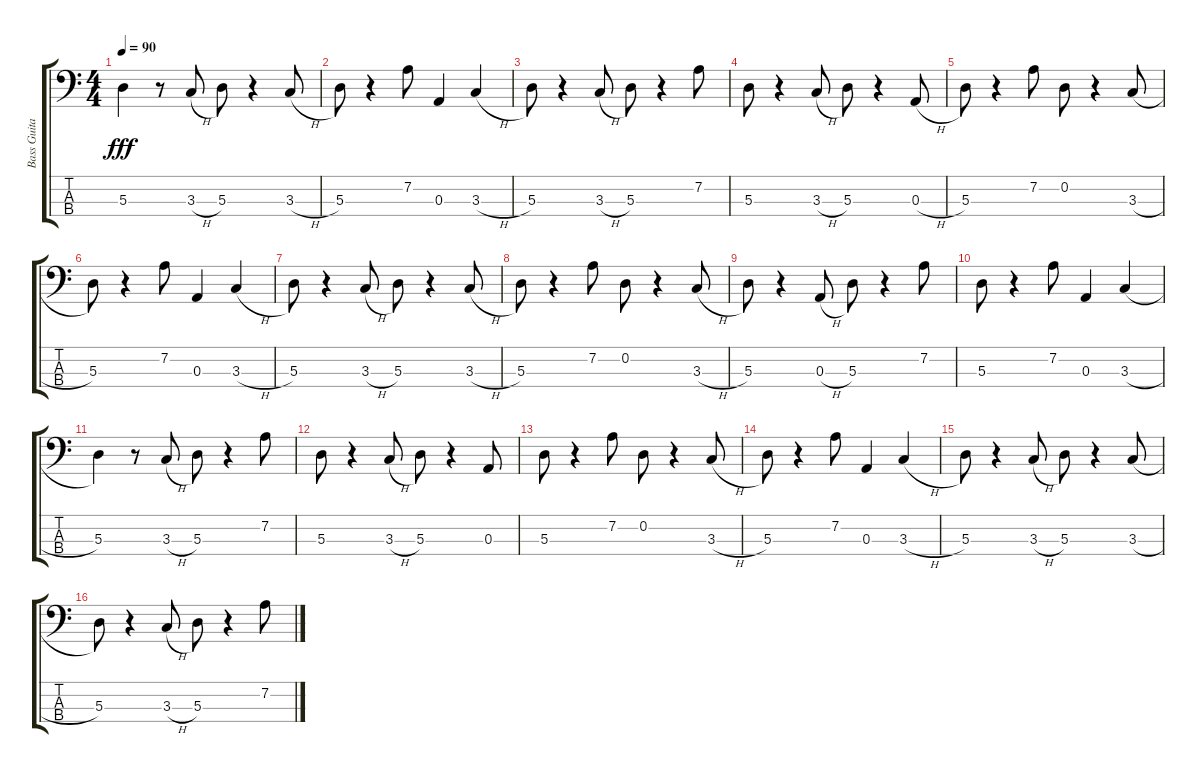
\track ("Bass Guitar" "Bass Guita") {instrument fretlessbass}
\staff {score tabs}
\tuning (G2 D2 A1 E1) {hide}
\ts (4 4)
\tempo 90
\clef f4
\ks c
5.3.4{dy fff} r.8 3.3{h}.8 5.3.8 r.4 3.3{h}.8 |
5.3.8 r.4 7.2.8 0.3.4 3.3{h}.4 |
5.3.8 r.4 3.3{h}.8 5.3.8 r.4 7.2.8 |
5.3.8 r.4 3.3{h}.8 5.3.8 r.4 0.3{h}.8 |
5.3.8 r.4 7.2.8 0.2.8 r.4 3.3{h}.8 |
5.3.8 r.4 7.2.8 0.3.4 3.3{h}.4 |
5.3.8 r.4 3.3{h}.8 5.3.8 r.4 3.3{h}.8 |
5.3.8 r.4 7.2.8 0.2.8 r.4 3.3{h}.8 |
5.3.8 r.4 0.3{h}.8 5.3.8 r.4 7.2.8 |
5.3.8 r.4 7.2.8 0.3.4 3.3{h}.4 |
5.3.4 r.8 3.3{h}.8 5.3.8 r.4 7.2.8 |
5.3.8 r.4 3.3{h}.8 5.3.8 r.4 0.3.8 |
5.3.8 r.4 7.2.8 0.2.8 r.4 3.3{h}.8 |
5.3.8 r.4 7.2.8 0.3.4 3.3{h}.4 |
5.3.8 r.4 3.3{h}.8 5.3.8 r.4 3.3{h}.8 |
5.3.8 r.4 3.3{h}.8 5.3.8 r.4 7.2.8
